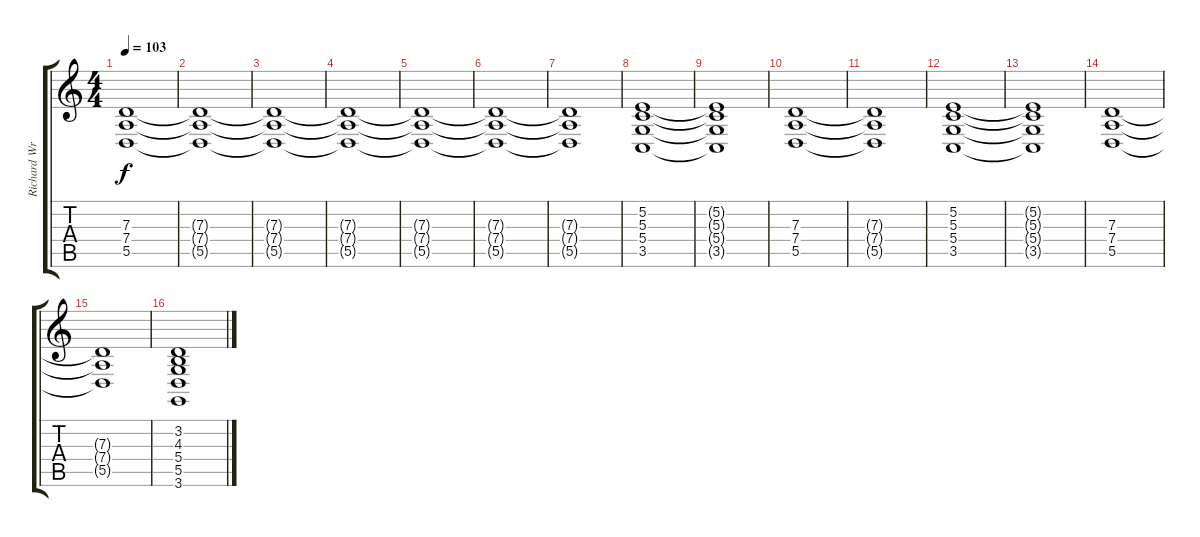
\track ("Richard Wright" "Richard Wr") {instrument drawbarorgan}
\staff {score tabs}
\tuning (E4 B3 G3 D3 A2 E2) {hide}
\ts (4 4)
\tempo 103
\clef g2
\ks c
(7.3{t} 7.4{t} 5.5{t}).1{dy f} |
(7.3{t} 7.4{t} 5.5{t}).1 |
(7.3{t} 7.4{t} 5.5{t}).1 |
(7.3{t} 7.4{t} 5.5{t}).1 |
(7.3{t} 7.4{t} 5.5{t}).1 |
(7.3{t} 7.4{t} 5.5{t}).1 |
(7.3{t} 7.4{t} 5.5{t}).1 |
(5.2 5.3 5.4 3.5).1 |
(5.2{t} 5.3{t} 5.4{t} 3.5{t}).1 |
(7.3 7.4 5.5).1 |
(7.3{t} 7.4{t} 5.5{t}).1 |
(5.2 5.3 5.4 3.5).1 |
(5.2{t} 5.3{t} 5.4{t} 3.5{t}).1 |
(7.3 7.4 5.5).1 |
(7.3{t} 7.4{t} 5.5{t}).1 |
(3.2 4.3 5.4 5.5 3.6).1
